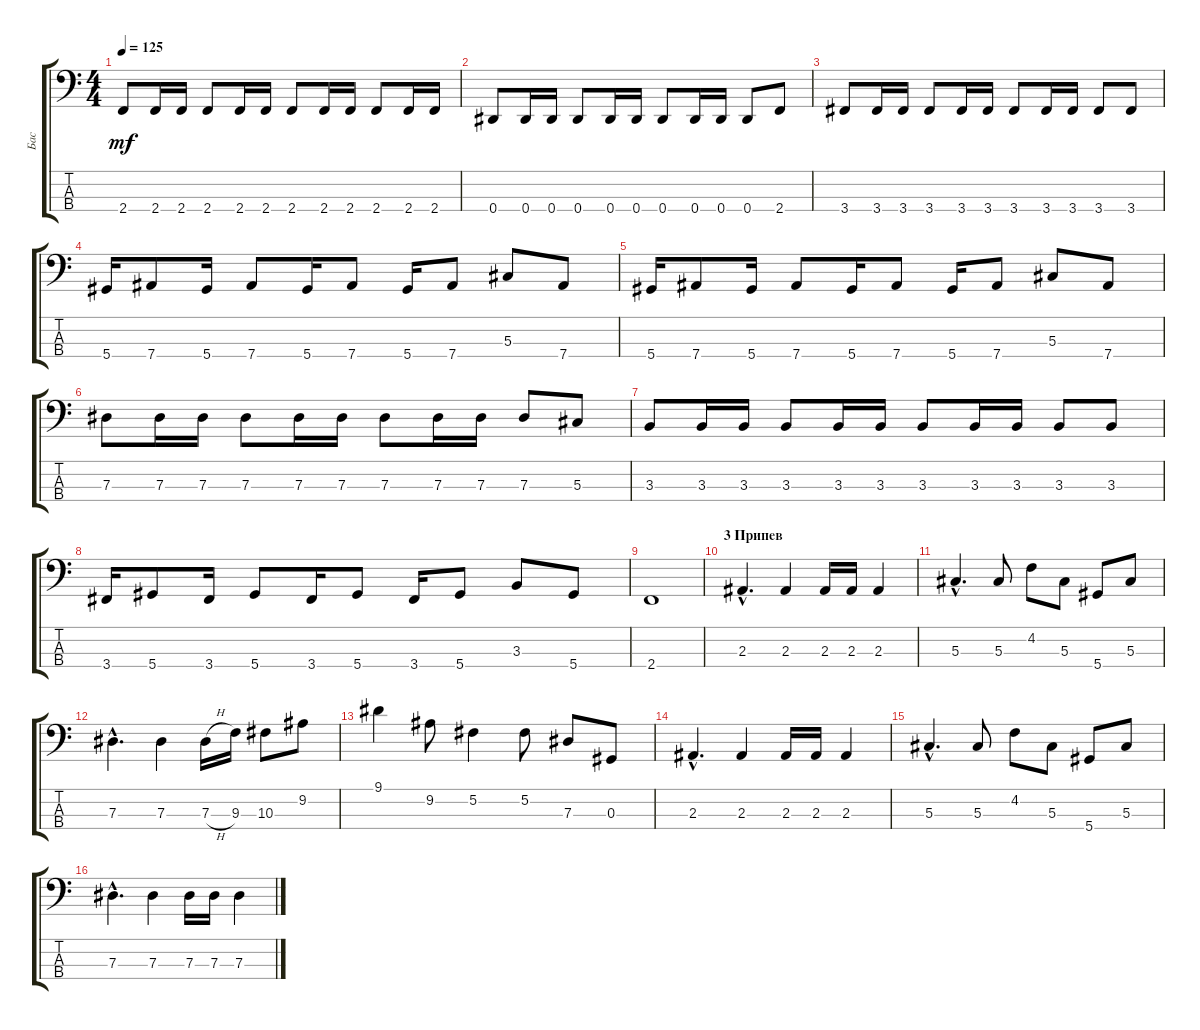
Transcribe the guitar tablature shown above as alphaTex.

\track ("Бас" "Бас") {instrument electricbassfinger}
\staff {score tabs}
\tuning (Gb2 Db2 Ab1 Eb1) {hide}
\ts (4 4)
\tempo 125
\clef f4
\ks c
2.4.8{dy mf} 2.4.16 2.4.16 2.4.8 2.4.16 2.4.16 2.4.8 2.4.16 2.4.16 2.4.8 2.4.16 2.4.16 |
0.4.8 0.4.16 0.4.16 0.4.8 0.4.16 0.4.16 0.4.8 0.4.16 0.4.16 0.4.8 2.4.8 |
3.4.8 3.4.16 3.4.16 3.4.8 3.4.16 3.4.16 3.4.8 3.4.16 3.4.16 3.4.8 3.4.8 |
5.4.16 7.4.8 5.4.16 7.4.8 5.4.16 7.4.8 5.4.16 7.4.8 5.3.8 7.4.8 |
5.4.16 7.4.8 5.4.16 7.4.8 5.4.16 7.4.8 5.4.16 7.4.8 5.3.8 7.4.8 |
7.3.8 7.3.16 7.3.16 7.3.8 7.3.16 7.3.16 7.3.8 7.3.16 7.3.16 7.3.8 5.3.8 |
3.3.8 3.3.16 3.3.16 3.3.8 3.3.16 3.3.16 3.3.8 3.3.16 3.3.16 3.3.8 3.3.8 |
3.4.16 5.4.8 3.4.16 5.4.8 3.4.16 5.4.8 3.4.16 5.4.8 3.3.8 5.4.8 |
2.4.1 |
\section ("" "3 Припев")
2.3{hac}.4{d} 2.3.4 2.3.16 2.3.16 2.3.4 |
5.3{hac}.4{d} 5.3.8 4.2.8 5.3.8 5.4.8 5.3.8 |
7.3{hac}.4{d} 7.3.4 7.3{h}.16 9.3.16 10.3.8 9.2.8 |
9.1.4 9.2.8 5.2.4 5.2.8 7.3.8 0.3.8 |
2.3{hac}.4{d} 2.3.4 2.3.16 2.3.16 2.3.4 |
5.3{hac}.4{d} 5.3.8 4.2.8 5.3.8 5.4.8 5.3.8 |
7.3{hac}.4{d} 7.3.4 7.3.16 7.3.16 7.3.4
